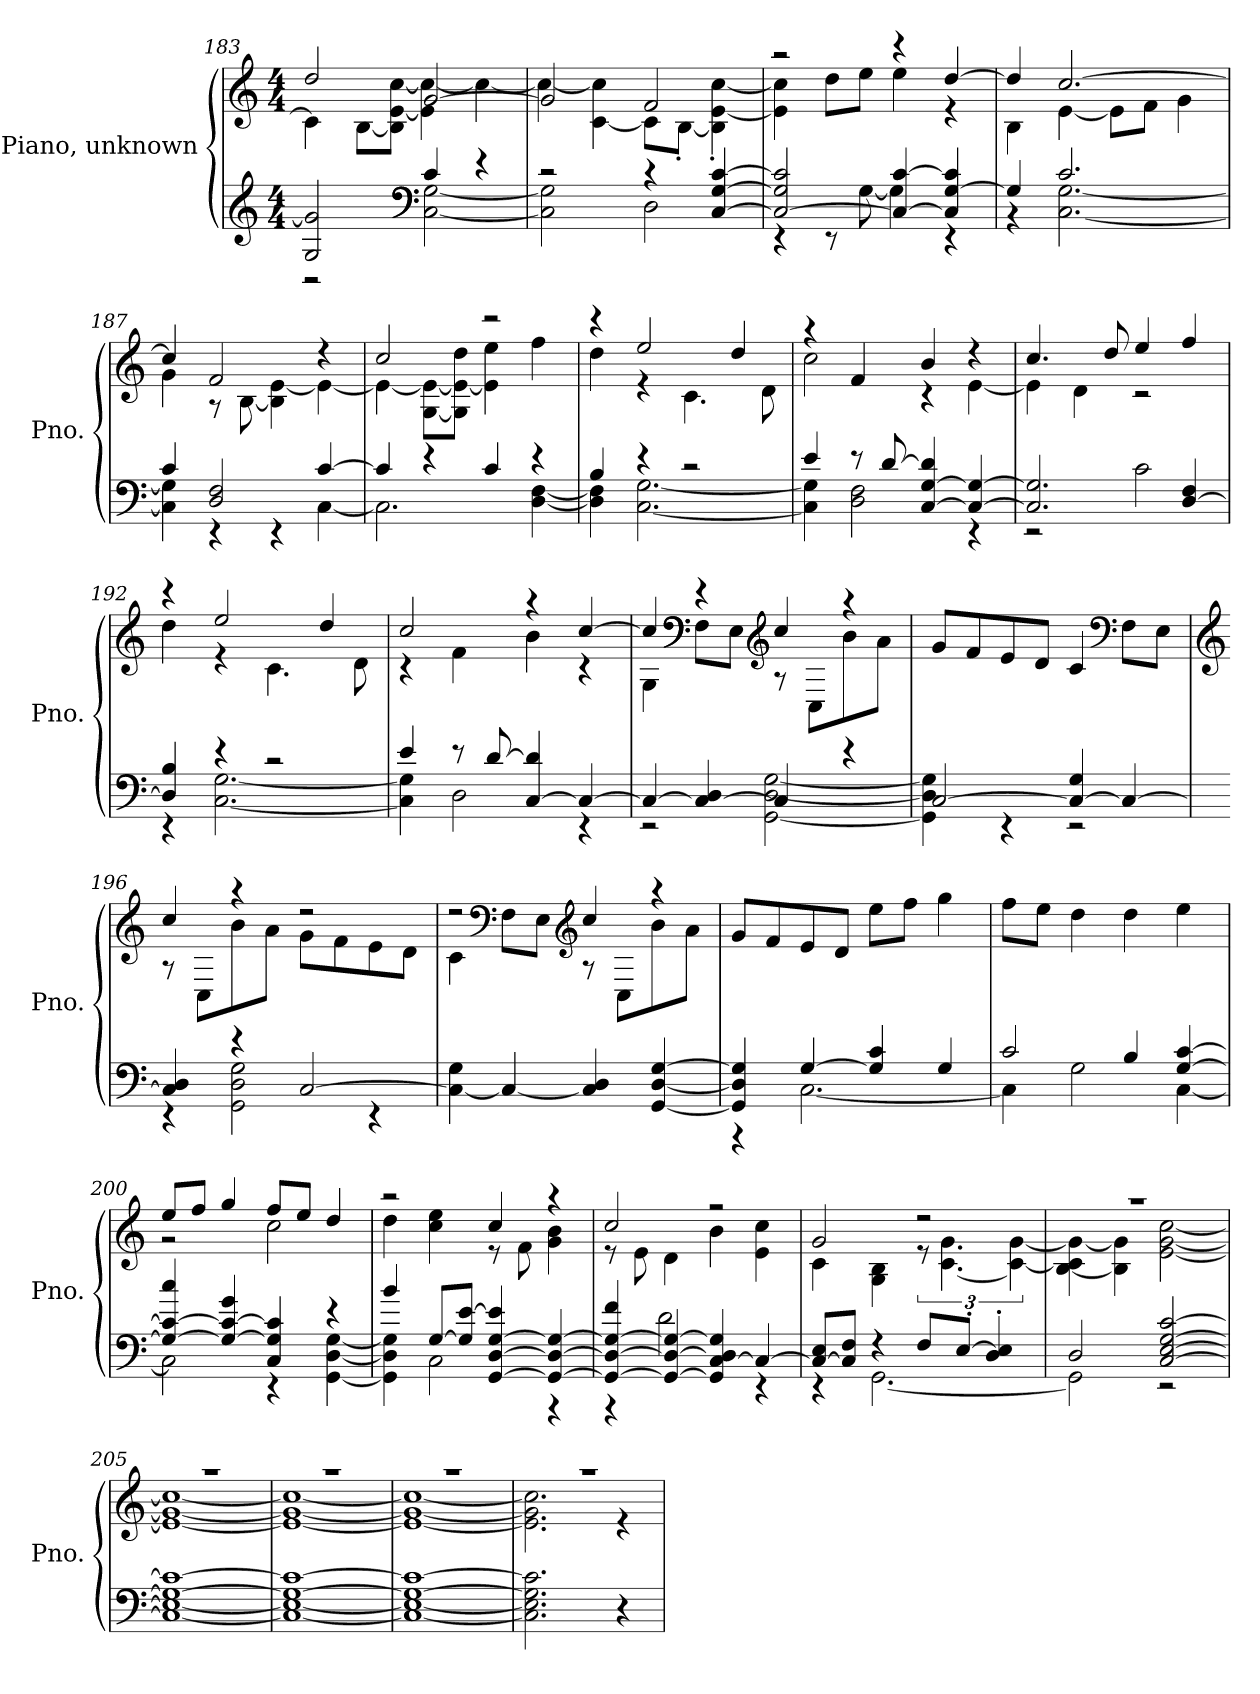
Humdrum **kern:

**kern	**kern
*part1	*part1
*staff2	*staff1
*I"Piano, unknown	*
*I'Pno.	*
*clefG2	*clefG2
*k[]	*k[]
*M4/4	*M4/4
=183	=183
*^	*^
2G/ 2g/]	2r	2dd/	4c\]
.	.	.	[8B\L
.	.	.	8B\] [8e\ [8cc\J
*clefF4	*	*	*
4c/	[2C\ [2G\	[2g/	4e\] 4cc\_
4r	.	.	4cc\_
!!LO:LB:g=z	!!
=184	=184	=184	=184
2r	2C\] 2G\]	2g/]	4cc\_
.	.	.	[4c\ 4cc\]
4r	2D\	2f/	8c\L]
.	.	.	[8B'\J
[4C/ [4G/ [4c/	.	.	4B\]' [4e\' [4cc\'
=185	=185	=185	=185
2C/_ 2G/] 2c/]	4r	2r	4e\] 4cc\]
.	8r	.	8dd\L
.	[8G\	.	8ee\J
4C/_ [4c/	4G\]	4r	4ee\
4C/] [4G/ 4c/]	4r	[4dd/	4r
=186	=186	=186	=186
4G/]	4r	4dd/]	4B\
2.c/	[2.C\ [2.G\	[2.cc/	[4e\
.	.	.	8e\L]
.	.	.	8f\J
.	.	.	4g\
=187	=187	=187	=187
4c/	4C\] 4G\]	4cc/]	4g\
2D/ 2F/	4r	2f/	8r
.	.	.	[8B\
.	4r	.	4B\] [4e\
[4c/	[4C\	4r	4e\_
=188	=188	=188	=188
4c/]	2.C\]	2cc/	4e\_
4r	.	.	[8G\ 8e\_L
.	.	.	8G\] 8e\_ 8dd\J
4c/	.	2r	4e\] 4ee\
4r	[4D\ [4F\	.	4ff\
=189	=189	=189	=189
4B/	4D\] 4F\]	4r	4dd\
4r	[2.C\ [2.G\	2ee/	4r
2r	.	.	4.c\
.	.	4dd/	.
.	.	.	8d\
!!LO:LB:g=z	!!
=190	=190	=190	=190
4e/	4C\] 4G\]	4r	2cc\
8r	2D\ 2F\	4f/	.
[8d/	.	.	.
[4C/ [4G/ 4d/]	.	4b/	4r
4C/_ 4G/_	4r	4r	[4e\
=191	=191	=191	=191
2.C/] 2.G/]	2r	4.cc/	4e\]
.	.	.	4d\
.	.	8dd/	.
.	2c\	4ee/	2r
[4D/ 4F/	.	4ff/	.
=192	=192	=192	=192
4D/] 4B/	4r	4r	4dd\
4r	[2.C\ [2.G\	2ee/	4r
2r	.	.	4.c\
.	.	4dd/	.
.	.	.	8d\
=193	=193	=193	=193
4e/	4C\] 4G\]	2cc/	4r
8r	2D\	.	4f\
[8d/	.	.	.
[4C/ 4d/]	.	4r	4b\
4C/_	4r	[4cc/	4r
=194	=194	=194	=194
4C/_	2r	4cc/]	4G\
*	*	*clefF4	*
4C/_ 4D/	.	4r	8F\L
.	.	.	8E\J
*	*	*clefG2	*
4C/]	[2GG\ [2D\ [2G\	4cc/	8r
.	.	.	8C\L
4r	.	4r	8b\
.	.	.	8a\J
*	*	*v	*v
!!LO:LB:g=z
=195	=195	=195
[2C/	4GG\] 4D\] 4G\]	8g/L
.	.	8f/
.	4r	8e/
.	.	8d/J
4C/_ 4G/	2r	4c/
*	*	*clefF4
4C/_	.	8F\L
.	.	8E\J
=196	=196	=196
*	*	*clefG2
*	*	*^
4C/] 4D/	4r	4cc/	8r
.	.	.	8C\L
4r	2GG\ 2D\ 2G\	4r	8b\
.	.	.	8a\J
[2C/	.	2r	8g\L
.	.	.	8f\
.	4r	.	8e\
.	.	.	8d\J
*v	*v	*	*
=197	=197	=197
4C\_ 4G\	2r	4c\
*	*clefF4	*
4C/_	.	8F\L
.	.	8E\J
*	*clefG2	*
4C/] 4D/	4cc/	8r
.	.	8C\L
[4GG/ [4D/ [4G/	4r	8b\
.	.	8a\J
*	*v	*v
=198	=198
*^	*
4GG/] 4D/] 4G/]	4r	8g/L
.	.	8f/
[4G/	[2.C\	8e/
.	.	8d/J
4G/] 4c/	.	8ee\L
.	.	8ff\J
4G/	.	4gg\
=199	=199	=199
2c/	4C\]	8ff\L
.	.	8ee\J
.	2G\	4dd\
4B/	.	4dd\
[4G/ [4c/	[4C\	4ee\
!!LO:LB:g=z
=200	=200	=200
*	*	*^
4G/_ 4c/_ 4cc/	2C\]	8ee/L	2r
.	.	8ff/J	.
4G/_ 4c/_ 4g/	.	4gg/	.
4C/ 4G/] 4c/]	4r	8ff/L	2cc\
.	.	8ee/J	.
4r	[4GG\ [4D\ [4G\	4dd/	.
=201	=201	=201	=201
4b/	4GG\] 4D\] 4G\]	2r	4dd\
[8G/L	2C\	.	4cc\ 4ee\
8G/] [8e/J	.	.	.
[4GG/ [4D/ [4G/ 4e/]	.	4cc/	8r
.	.	.	8f\
4GG/_ 4D/_ 4G/_	4r	4r	4g\ 4b\
=202	=202	=202	=202
4GG/_ 4D/_ 4G/_ 4f/	4r	2cc/	8r
.	.	.	8e\
4GG/_ 4D/_ 4G/_	2d\	.	4d\
4GG/] [4C/ 4D/] 4G/]	.	2r	4b\
4C/_	4r	.	4e\ 4cc\
=203	=203	=203	=203
8C/_ 8E/L	4r	2g/	4c\
8C/] 8F/J	.	.	.
4r	[2.GG\	.	4G\ 4B\
8F/L	.	2r	12r
.	.	.	[6.c\ 6.g\
[8E'/J	.	.	.
4D/' 4E/]'	.	.	.
.	.	.	6c\_ [6g\
=204	=204	=204	=204
2D/	2GG\]	1r	[4B\ 4c\] 4g\_
.	.	.	4B\] 4g\]
[2C/ [2E/ [2G/ [2c/	2r	.	[2e\ [2g\ [2cc\
*v	*v	*	*
=205	=205	=205
1C_ 1E_ 1G_ 1c_	1r	1e_ 1g_ 1cc_
=206	=206	=206
1C_ 1E_ 1G_ 1c_	1r	1e_ 1g_ 1cc_
!!LO:PB:g=z	!!
=207	=207	=207
1C_ 1E_ 1G_ 1c_	1r	1e_ 1g_ 1cc_
=208	=208	=208
2.C\] 2.E\] 2.G\] 2.c\]	1r	2.e\] 2.g\] 2.cc\]
4r	.	4r
*	*v	*v
=	=
*-	*-
